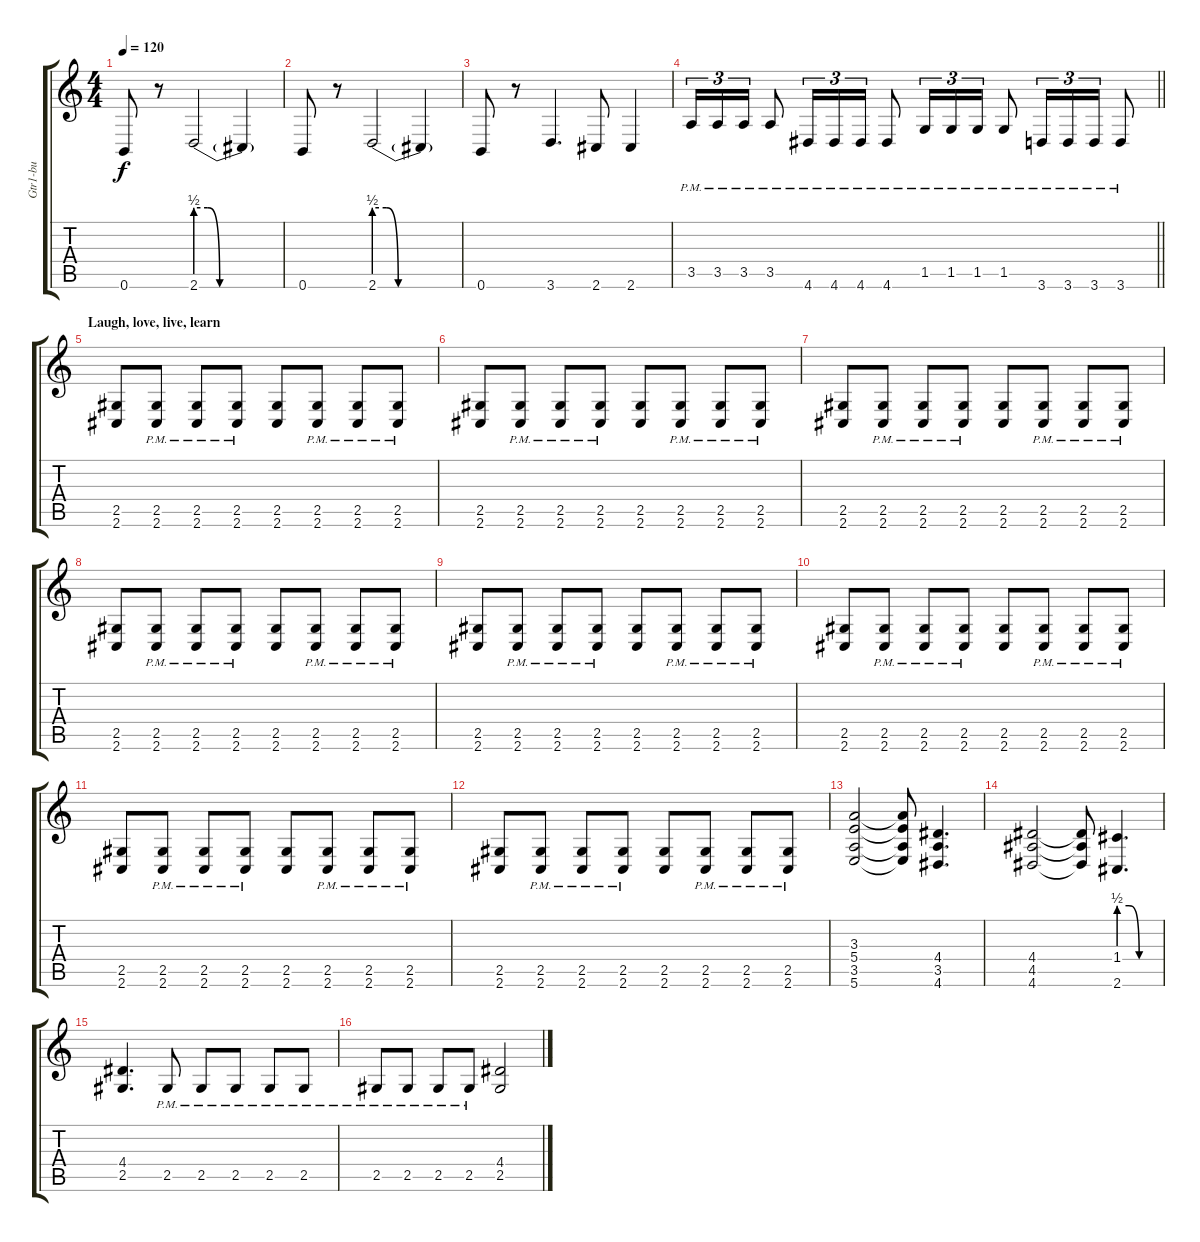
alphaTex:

\track ("Gtr1-bu" "Gtr1-bu") {mute instrument acousticguitarsteel}
\staff {score tabs}
\tuning (Eb4 B3 Gb3 B2 Gb2 B1) {hide}
\ts (4 4)
\tempo 120
\clef g2
\ks c
0.6.8{dy f} r.8 2.6{be (custom 0 2 15 2 30 0 60 0)}.2 2.6{be (hold 0 0 60 0) t}.4 |
0.6.8 r.8 2.6{be (custom 0 2 15 2 30 0 60 0)}.2 2.6{be (hold 0 0 60 0) t}.4 |
0.6.8 r.8 3.6.4{d} 2.6.8 2.6.4 |
\barLineRight lightlight
3.5{pm}.16{tu (3 2)} 3.5{pm}.16{tu (3 2)} 3.5{pm}.16{tu (3 2)} 3.5{pm}.8 4.6{pm}.16{tu (3 2)} 4.6{pm}.16{tu (3 2)} 4.6{pm}.16{tu (3 2)} 4.6{pm}.8 1.5{pm}.16{tu (3 2)} 1.5{pm}.16{tu (3 2)} 1.5{pm}.16{tu (3 2)} 1.5{pm}.8 3.6{pm}.16{tu (3 2)} 3.6{pm}.16{tu (3 2)} 3.6{pm}.16{tu (3 2)} 3.6{pm}.8 |
\section ("" "Laugh, love, live, learn")
(2.5 2.6).8 (2.5{pm} 2.6{pm}).8 (2.5{pm} 2.6{pm}).8 (2.5{pm} 2.6{pm}).8 (2.5 2.6).8 (2.5{pm} 2.6{pm}).8 (2.5{pm} 2.6{pm}).8 (2.5{pm} 2.6{pm}).8 |
(2.5 2.6).8 (2.5{pm} 2.6{pm}).8 (2.5{pm} 2.6{pm}).8 (2.5{pm} 2.6{pm}).8 (2.5 2.6).8 (2.5{pm} 2.6{pm}).8 (2.5{pm} 2.6{pm}).8 (2.5{pm} 2.6{pm}).8 |
(2.5 2.6).8 (2.5{pm} 2.6{pm}).8 (2.5{pm} 2.6{pm}).8 (2.5{pm} 2.6{pm}).8 (2.5 2.6).8 (2.5{pm} 2.6{pm}).8 (2.5{pm} 2.6{pm}).8 (2.5{pm} 2.6{pm}).8 |
(2.5 2.6).8 (2.5{pm} 2.6{pm}).8 (2.5{pm} 2.6{pm}).8 (2.5{pm} 2.6{pm}).8 (2.5 2.6).8 (2.5{pm} 2.6{pm}).8 (2.5{pm} 2.6{pm}).8 (2.5{pm} 2.6{pm}).8 |
(2.5 2.6).8 (2.5{pm} 2.6{pm}).8 (2.5{pm} 2.6{pm}).8 (2.5{pm} 2.6{pm}).8 (2.5 2.6).8 (2.5{pm} 2.6{pm}).8 (2.5{pm} 2.6{pm}).8 (2.5{pm} 2.6{pm}).8 |
(2.5 2.6).8 (2.5{pm} 2.6{pm}).8 (2.5{pm} 2.6{pm}).8 (2.5{pm} 2.6{pm}).8 (2.5 2.6).8 (2.5{pm} 2.6{pm}).8 (2.5{pm} 2.6{pm}).8 (2.5{pm} 2.6{pm}).8 |
(2.5 2.6).8 (2.5{pm} 2.6{pm}).8 (2.5{pm} 2.6{pm}).8 (2.5{pm} 2.6{pm}).8 (2.5 2.6).8 (2.5{pm} 2.6{pm}).8 (2.5{pm} 2.6{pm}).8 (2.5{pm} 2.6{pm}).8 |
(2.5 2.6).8 (2.5{pm} 2.6{pm}).8 (2.5{pm} 2.6{pm}).8 (2.5{pm} 2.6{pm}).8 (2.5 2.6).8 (2.5{pm} 2.6{pm}).8 (2.5{pm} 2.6{pm}).8 (2.5{pm} 2.6{pm}).8 |
(3.3 5.4 3.5 5.6).2 (3.3{t} 5.4{t} 3.5{t} 5.6{t}).8 (4.4 3.5 4.6).4{d} |
(4.4 4.5 4.6).2 (4.4{t} 4.5{t} 4.6{t}).8 (1.4{be (custom 0 2 15 2 30 0 60 0)} 2.6).4{d} |
(4.4 2.5).4{d} 2.5{pm}.8 2.5{pm}.8 2.5{pm}.8 2.5{pm}.8 2.5{pm}.8 |
2.5{pm}.8 2.5{pm}.8 2.5{pm}.8 2.5{pm}.8 (4.4 2.5).2
